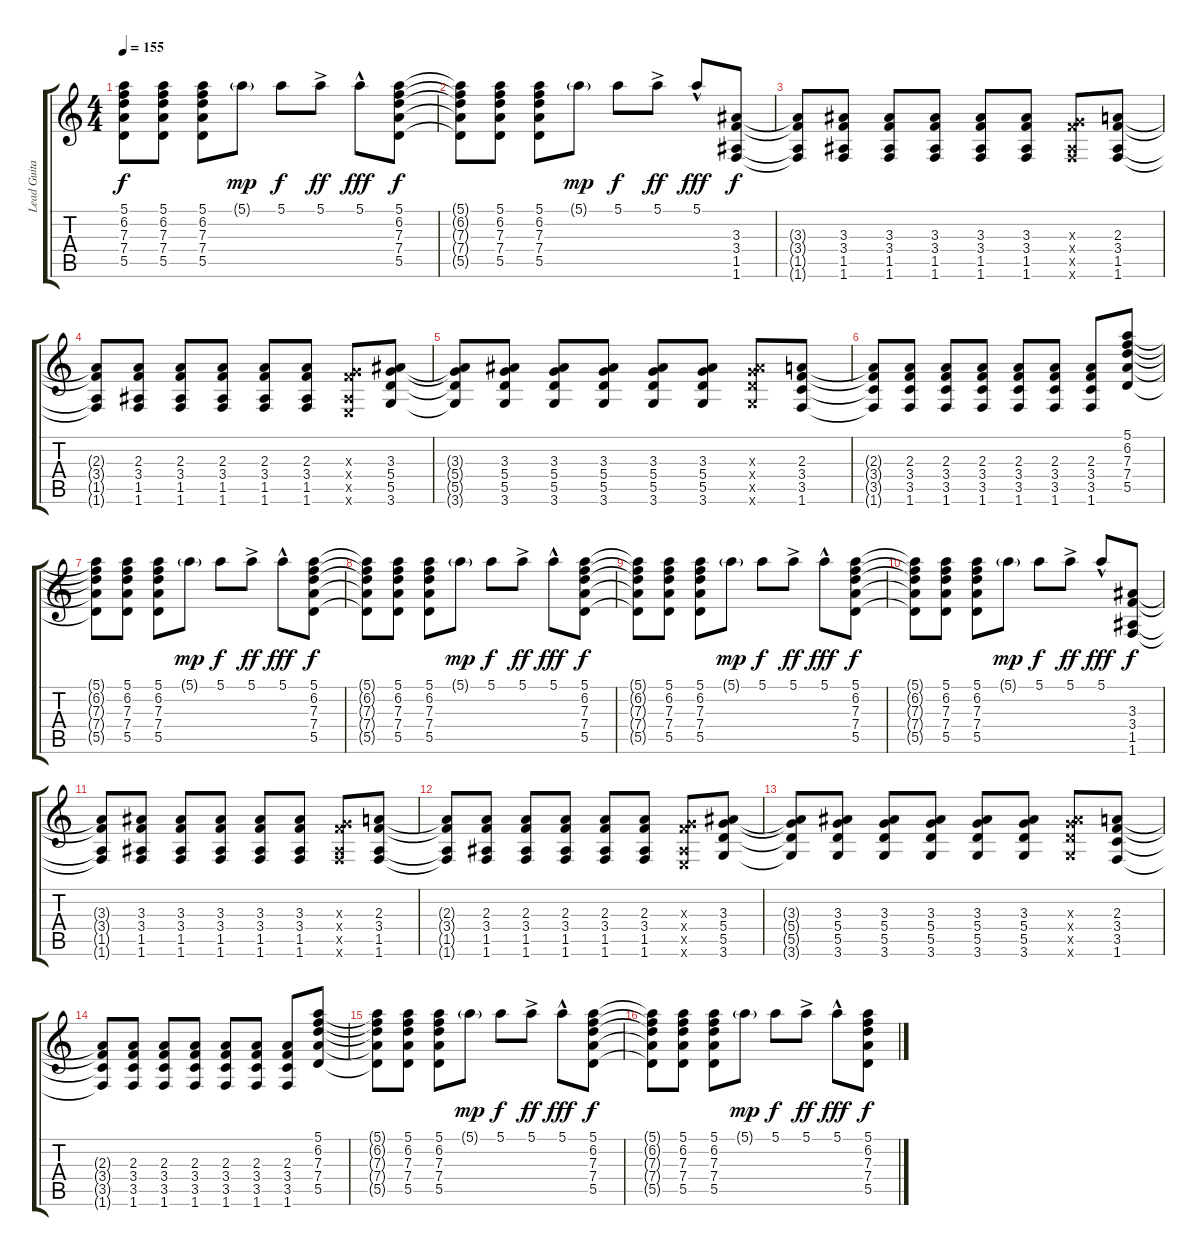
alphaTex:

\track ("Lead Guitar" "Lead Guita") {instrument overdrivenguitar}
\staff {score tabs}
\tuning (E4 B3 G3 D3 A2 E2) {hide}
\ts (4 4)
\tempo 155
\clef g2
\ks c
(5.1{t} 6.2{t} 7.3{t} 7.4{t} 5.5{t}).8{dy f} (5.1 6.2 7.3 7.4 5.5).8 (5.1 6.2 7.3 7.4 5.5).8 5.1{g}.8{dy mp} 5.1.8{dy f} 5.1{ac}.8{dy ff} 5.1{hac}.8{dy fff} (5.1 6.2 7.3 7.4 5.5).8{dy f} |
(5.1{t} 6.2{t} 7.3{t} 7.4{t} 5.5{t}).8 (5.1 6.2 7.3 7.4 5.5).8 (5.1 6.2 7.3 7.4 5.5).8 5.1{g}.8{dy mp} 5.1.8{dy f} 5.1{ac}.8{dy ff} 5.1{hac}.8{dy fff} (3.3 3.4 1.5 1.6).8{dy f} |
(3.3{t} 3.4{t} 1.5{t} 1.6{t}).8 (3.3 3.4 1.5 1.6).8 (3.3 3.4 1.5 1.6).8 (3.3 3.4 1.5 1.6).8 (3.3 3.4 1.5 1.6).8 (3.3 3.4 1.5 1.6).8 (0.3{x} 3.4{x} 1.5{x} 1.6{x}).8 (2.3 3.4 1.5 1.6).8 |
(2.3{t} 3.4{t} 1.5{t} 1.6{t}).8 (2.3 3.4 1.5 1.6).8 (2.3 3.4 1.5 1.6).8 (2.3 3.4 1.5 1.6).8 (2.3 3.4 1.5 1.6).8 (2.3 3.4 1.5 1.6).8 (0.3{x} 3.4{x} 1.5{x} 0.6{x}).8 (3.3 5.4 5.5 3.6).8 |
(3.3{t} 5.4{t} 5.5{t} 3.6{t}).8 (3.3 5.4 5.5 3.6).8 (3.3 5.4 5.5 3.6).8 (3.3 5.4 5.5 3.6).8 (3.3 5.4 5.5 3.6).8 (3.3 5.4 5.5 3.6).8 (3.3{x} 5.4{x} 5.5{x} 3.6{x}).8 (2.3 3.4 3.5 1.6).8 |
(2.3{t} 3.4{t} 3.5{t} 1.6{t}).8 (2.3 3.4 3.5 1.6).8 (2.3 3.4 3.5 1.6).8 (2.3 3.4 3.5 1.6).8 (2.3 3.4 3.5 1.6).8 (2.3 3.4 3.5 1.6).8 (2.3 3.4 3.5 1.6).8 (5.1 6.2 7.3 7.4 5.5).8 |
(5.1{t} 6.2{t} 7.3{t} 7.4{t} 5.5{t}).8 (5.1 6.2 7.3 7.4 5.5).8 (5.1 6.2 7.3 7.4 5.5).8 5.1{g}.8{dy mp} 5.1.8{dy f} 5.1{ac}.8{dy ff} 5.1{hac}.8{dy fff} (5.1 6.2 7.3 7.4 5.5).8{dy f} |
(5.1{t} 6.2{t} 7.3{t} 7.4{t} 5.5{t}).8 (5.1 6.2 7.3 7.4 5.5).8 (5.1 6.2 7.3 7.4 5.5).8 5.1{g}.8{dy mp} 5.1.8{dy f} 5.1{ac}.8{dy ff} 5.1{hac}.8{dy fff} (5.1 6.2 7.3 7.4 5.5).8{dy f} |
(5.1{t} 6.2{t} 7.3{t} 7.4{t} 5.5{t}).8 (5.1 6.2 7.3 7.4 5.5).8 (5.1 6.2 7.3 7.4 5.5).8 5.1{g}.8{dy mp} 5.1.8{dy f} 5.1{ac}.8{dy ff} 5.1{hac}.8{dy fff} (5.1 6.2 7.3 7.4 5.5).8{dy f} |
(5.1{t} 6.2{t} 7.3{t} 7.4{t} 5.5{t}).8 (5.1 6.2 7.3 7.4 5.5).8 (5.1 6.2 7.3 7.4 5.5).8 5.1{g}.8{dy mp} 5.1.8{dy f} 5.1{ac}.8{dy ff} 5.1{hac}.8{dy fff} (3.3 3.4 1.5 1.6).8{dy f} |
(3.3{t} 3.4{t} 1.5{t} 1.6{t}).8 (3.3 3.4 1.5 1.6).8 (3.3 3.4 1.5 1.6).8 (3.3 3.4 1.5 1.6).8 (3.3 3.4 1.5 1.6).8 (3.3 3.4 1.5 1.6).8 (0.3{x} 3.4{x} 1.5{x} 1.6{x}).8 (2.3 3.4 1.5 1.6).8 |
(2.3{t} 3.4{t} 1.5{t} 1.6{t}).8 (2.3 3.4 1.5 1.6).8 (2.3 3.4 1.5 1.6).8 (2.3 3.4 1.5 1.6).8 (2.3 3.4 1.5 1.6).8 (2.3 3.4 1.5 1.6).8 (0.3{x} 3.4{x} 1.5{x} 0.6{x}).8 (3.3 5.4 5.5 3.6).8 |
(3.3{t} 5.4{t} 5.5{t} 3.6{t}).8 (3.3 5.4 5.5 3.6).8 (3.3 5.4 5.5 3.6).8 (3.3 5.4 5.5 3.6).8 (3.3 5.4 5.5 3.6).8 (3.3 5.4 5.5 3.6).8 (3.3{x} 5.4{x} 5.5{x} 3.6{x}).8 (2.3 3.4 3.5 1.6).8 |
(2.3{t} 3.4{t} 3.5{t} 1.6{t}).8 (2.3 3.4 3.5 1.6).8 (2.3 3.4 3.5 1.6).8 (2.3 3.4 3.5 1.6).8 (2.3 3.4 3.5 1.6).8 (2.3 3.4 3.5 1.6).8 (2.3 3.4 3.5 1.6).8 (5.1 6.2 7.3 7.4 5.5).8 |
(5.1{t} 6.2{t} 7.3{t} 7.4{t} 5.5{t}).8 (5.1 6.2 7.3 7.4 5.5).8 (5.1 6.2 7.3 7.4 5.5).8 5.1{g}.8{dy mp} 5.1.8{dy f} 5.1{ac}.8{dy ff} 5.1{hac}.8{dy fff} (5.1 6.2 7.3 7.4 5.5).8{dy f} |
(5.1{t} 6.2{t} 7.3{t} 7.4{t} 5.5{t}).8 (5.1 6.2 7.3 7.4 5.5).8 (5.1 6.2 7.3 7.4 5.5).8 5.1{g}.8{dy mp} 5.1.8{dy f} 5.1{ac}.8{dy ff} 5.1{hac}.8{dy fff} (5.1 6.2 7.3 7.4 5.5).8{dy f}
